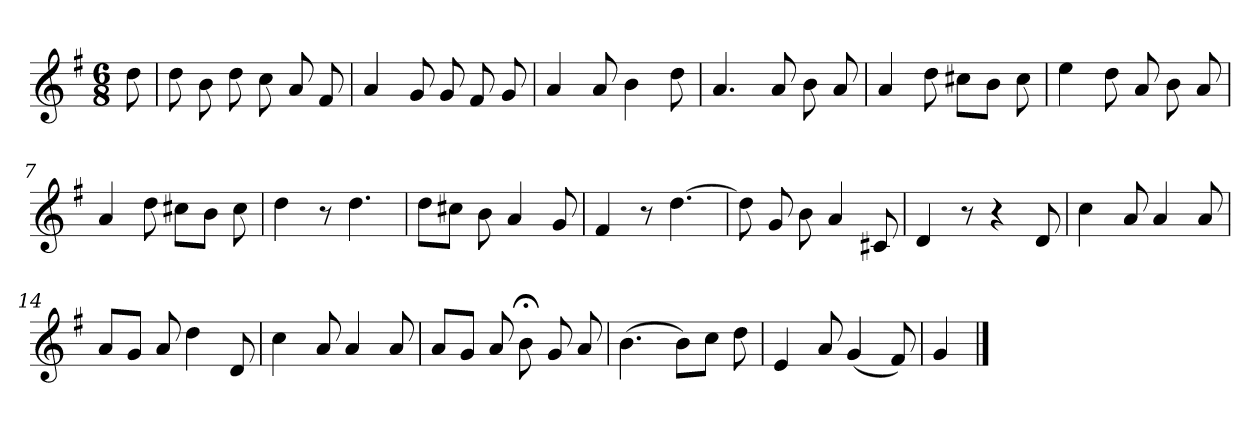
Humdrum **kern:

**kern
*part1
*staff1
*clefG2
*k[f#]
*G:
*M6/8
=
8dd\
=1
8dd\
8b\
8dd\
8cc\
8a/
8f#/
=2
4a/
8g/
8g/
8f#/
8g/
=3
4a/
8a/
4b\
8dd\
=4
4.a/
8a/
8b\
8a/
!!LO:LB:g=z
=5
4a/
8dd\
8cc#X\L
8b\J
8cc#\
=6
4ee\
8dd\
8a/
8b\
8a/
=7
4a/
8dd\
8cc#X\L
8b\J
8cc#\
=8
4dd\
8r
4.dd\
=9
8dd\L
8cc#X\J
8b\
4a/
8g/
!!LO:LB:g=z
=10
4f#/
8r
[4.dd\
=11
8dd\]
8g/
8b\
4a/
8c#X/
=12
4d/
8r
4r
8d/
=13
4cc\
8a/
4a/
8a/
=14
8a/L
8g/J
8a/
4dd\
8d/
!!LO:LB:g=z
=15
4cc\
8a/
4a/
8a/
=16
8a/L
8g/J
8a/
8b;<\
8g/
8a/
=17
(>4.b\
8b\L)
8cc\J
8dd\
=18
4e/
8a/
(<4g/
8f#/)
=19
4g/
==
*-
